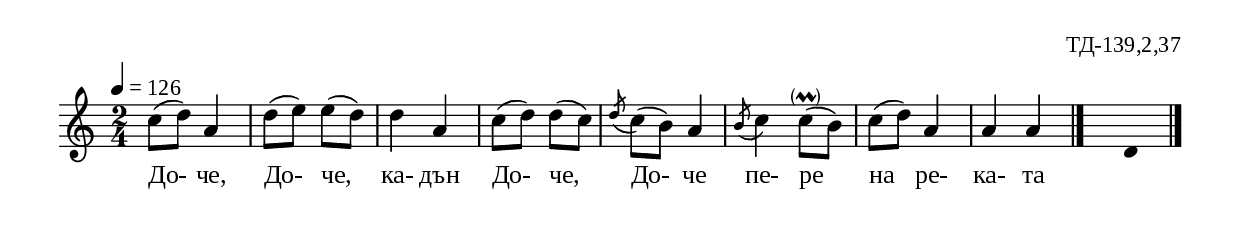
%{
sva_139_2_37
%}

\include "td-preamble.ly"

\score {
\relative c'' {
\tempo 4 = 126
\time 2/4
%\cadenzaOn
c8([ d]) a4 | d8([ e]) e([ d]) | d4 a | c8([ d]) d([ c]) | 
\acciaccatura d8 c([ b]) a4 | 
\parS
\acciaccatura b8 c4 c8-\parenthesize\prall([ b]) | c([ d]) a4 | a a 
 \bar "|." 
s4 \fixB d,
 \bar "|."  
}
\addlyrics { До- че, До- че, ка- дън До- че,  До- че пе- ре на ре- ка- та }
%
\layout {
%   \context { 
%	    \Staff \remove "Time_signature_engraver" } 
  indent = #0
  line-width = 190\mm
  ragged-right=##f
}
%
\midi { 
	\context {
		\Score tempoWholesPerMinute = #(ly:make-moment 126 4)
		}
	}
}
%
\header{
  opus = "ТД-139,2,37"
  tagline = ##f
}


